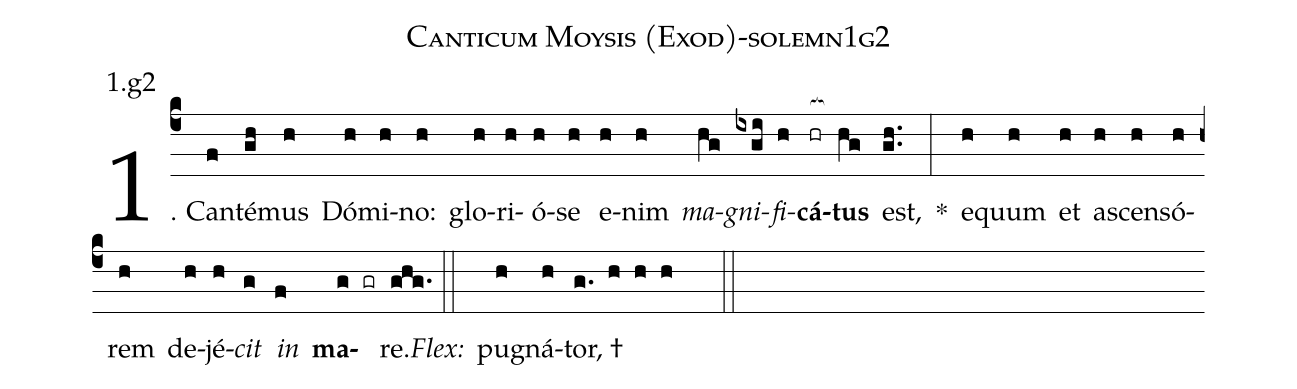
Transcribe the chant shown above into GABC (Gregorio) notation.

name: Canticum Moysis (Exod)-solemn1g2;
annotation: 1.g2;
%%
(c4)1. Can(f)té(gh)mus(h) Dó(h)mi(h)no:(h) glo(h)ri(h)ó(h)se(h) e(h)nim(h) <i>ma</i>(hg)<i>gni</i>(ixgi)<i>fi</i>(h)<b>cá</b>(hr[ocb:1{])<b>tus</b>(hg[ocb:0}]) est,(gh..) *(:) e(h)quum(h) et(h) a(h)scen(h)só(h)rem(h) de(h)jé(h)<i>cit</i>(g) <i>in</i>(f) <b>ma</b>(g gr)re.(ghg.) (::)
<i>Flex:</i>()  pu(h)gná(h)tor, †(g. h h h  ::)
